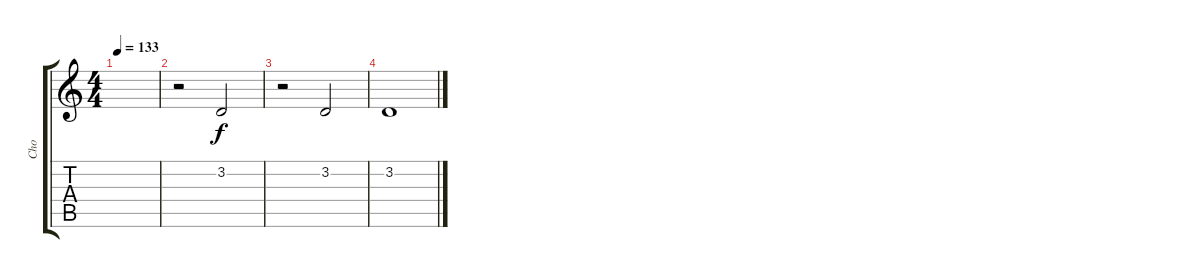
\track ("Cho" "Cho") {instrument drawbarorgan}
\staff {score tabs}
\tuning (E4 B3 G3 D3 A2 E2) {hide}
\ts (4 4)
\tempo 133
\clef g2
\ks c
|
r.2 3.2.2 |
r.2 3.2.2 |
3.2.1
